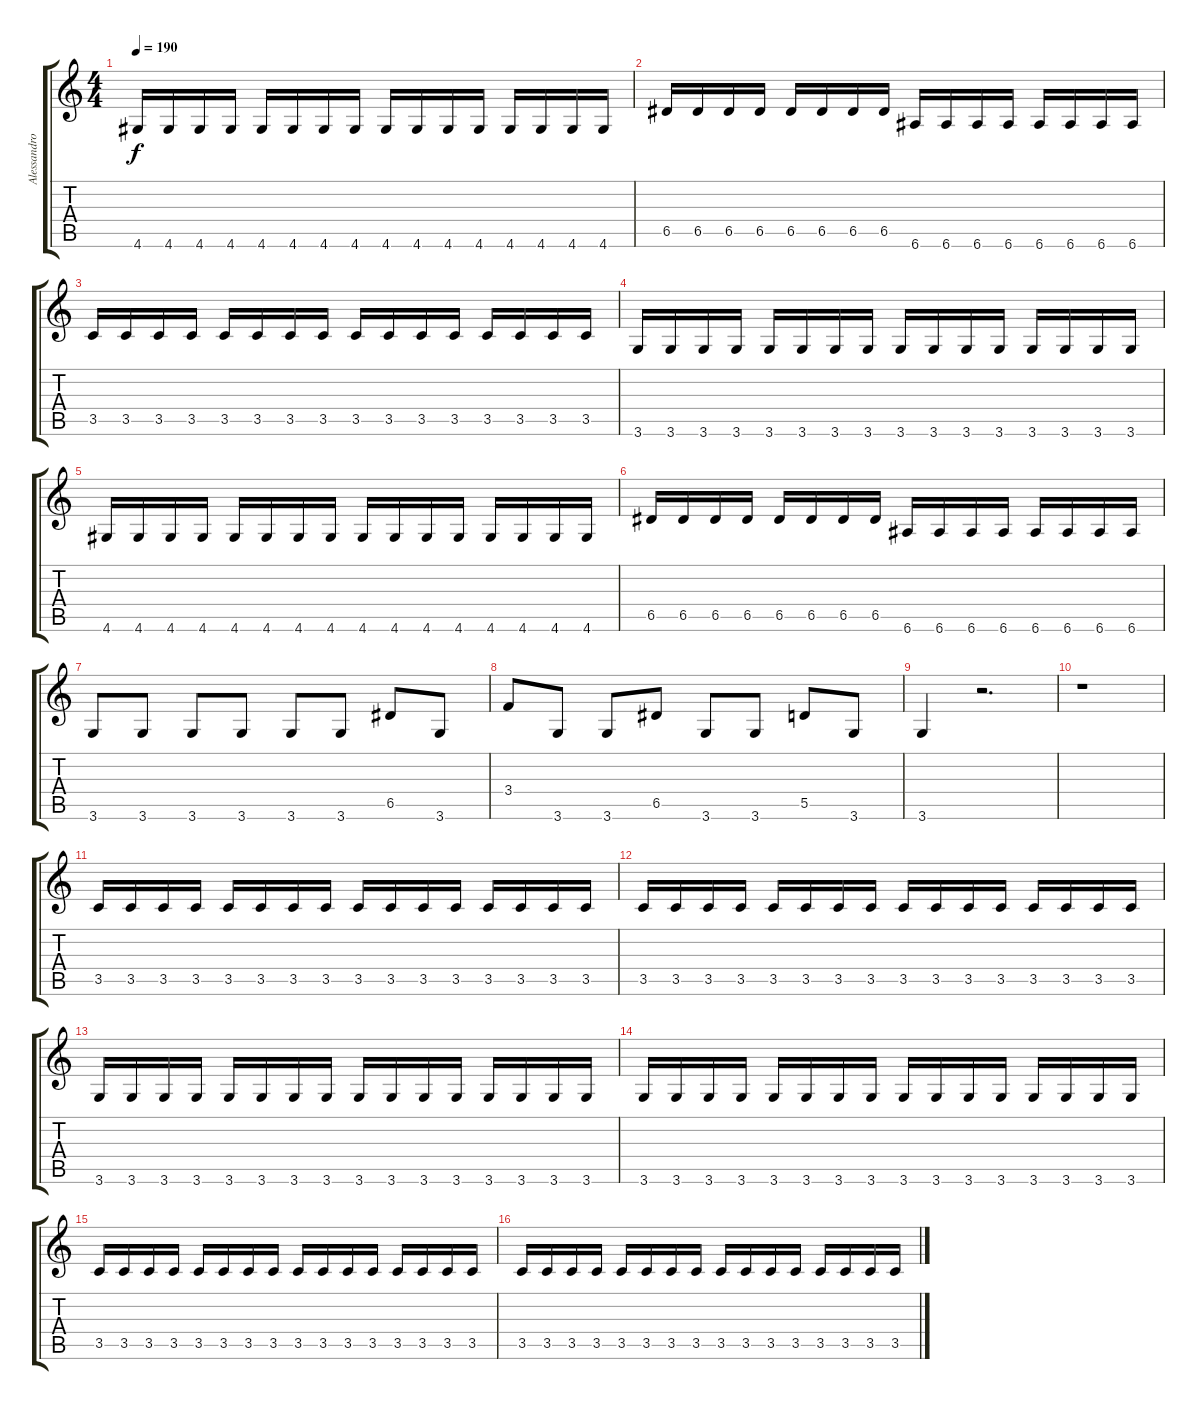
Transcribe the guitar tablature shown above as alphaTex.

\track ("Alessandro Lotta" "Alessandro") {instrument electricbassfinger}
\staff {score tabs}
\tuning (E4 B3 G3 D3 A2 E2) {hide}
\ts (4 4)
\tempo 190
\clef g2
\ks c
4.6.16{dy f} 4.6.16 4.6.16 4.6.16 4.6.16 4.6.16 4.6.16 4.6.16 4.6.16 4.6.16 4.6.16 4.6.16 4.6.16 4.6.16 4.6.16 4.6.16 |
6.5.16 6.5.16 6.5.16 6.5.16 6.5.16 6.5.16 6.5.16 6.5.16 6.6.16 6.6.16 6.6.16 6.6.16 6.6.16 6.6.16 6.6.16 6.6.16 |
3.5.16 3.5.16 3.5.16 3.5.16 3.5.16 3.5.16 3.5.16 3.5.16 3.5.16 3.5.16 3.5.16 3.5.16 3.5.16 3.5.16 3.5.16 3.5.16 |
3.6.16 3.6.16 3.6.16 3.6.16 3.6.16 3.6.16 3.6.16 3.6.16 3.6.16 3.6.16 3.6.16 3.6.16 3.6.16 3.6.16 3.6.16 3.6.16 |
4.6.16 4.6.16 4.6.16 4.6.16 4.6.16 4.6.16 4.6.16 4.6.16 4.6.16 4.6.16 4.6.16 4.6.16 4.6.16 4.6.16 4.6.16 4.6.16 |
6.5.16 6.5.16 6.5.16 6.5.16 6.5.16 6.5.16 6.5.16 6.5.16 6.6.16 6.6.16 6.6.16 6.6.16 6.6.16 6.6.16 6.6.16 6.6.16 |
3.6.8 3.6.8 3.6.8 3.6.8 3.6.8 3.6.8 6.5.8 3.6.8 |
3.4.8 3.6.8 3.6.8 6.5.8 3.6.8 3.6.8 5.5.8 3.6.8 |
3.6.4 r.2{d} |
r.1 |
3.5.16 3.5.16 3.5.16 3.5.16 3.5.16 3.5.16 3.5.16 3.5.16 3.5.16 3.5.16 3.5.16 3.5.16 3.5.16 3.5.16 3.5.16 3.5.16 |
3.5.16 3.5.16 3.5.16 3.5.16 3.5.16 3.5.16 3.5.16 3.5.16 3.5.16 3.5.16 3.5.16 3.5.16 3.5.16 3.5.16 3.5.16 3.5.16 |
3.6.16 3.6.16 3.6.16 3.6.16 3.6.16 3.6.16 3.6.16 3.6.16 3.6.16 3.6.16 3.6.16 3.6.16 3.6.16 3.6.16 3.6.16 3.6.16 |
3.6.16 3.6.16 3.6.16 3.6.16 3.6.16 3.6.16 3.6.16 3.6.16 3.6.16 3.6.16 3.6.16 3.6.16 3.6.16 3.6.16 3.6.16 3.6.16 |
3.5.16 3.5.16 3.5.16 3.5.16 3.5.16 3.5.16 3.5.16 3.5.16 3.5.16 3.5.16 3.5.16 3.5.16 3.5.16 3.5.16 3.5.16 3.5.16 |
3.5.16 3.5.16 3.5.16 3.5.16 3.5.16 3.5.16 3.5.16 3.5.16 3.5.16 3.5.16 3.5.16 3.5.16 3.5.16 3.5.16 3.5.16 3.5.16
